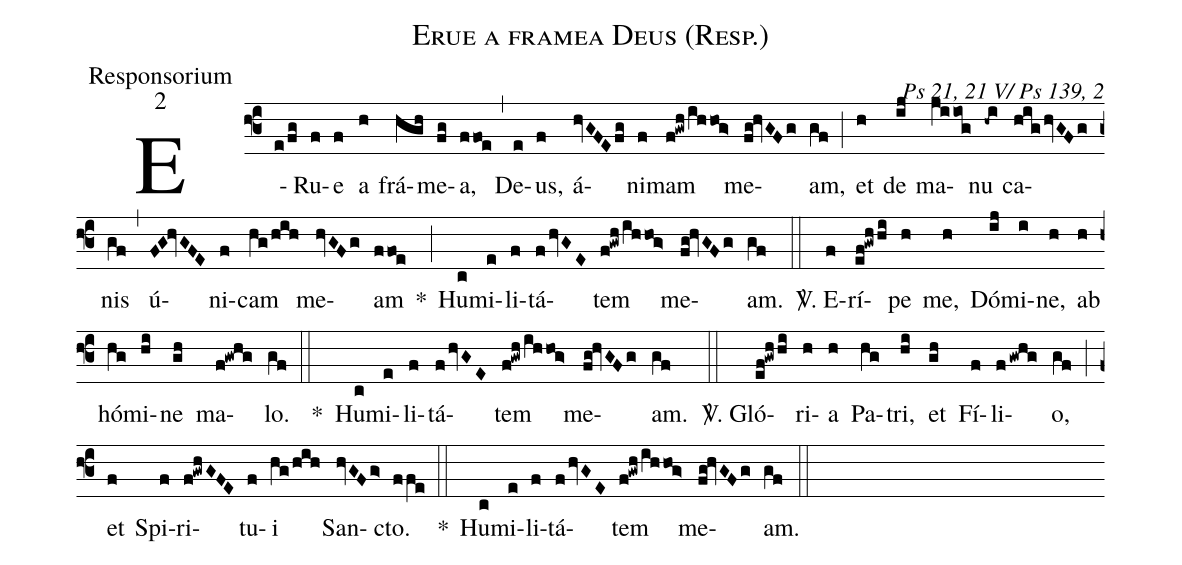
name:Erue a framea Deus (Resp.);
office-part:Responsorium;
mode:2;
commentary:Ps 21, 21 V/ Ps 139, 2;
%%
(f3)E(e/fg)Ru(f)e(f) a(h) frá(hgh)me(fg)a,(ffoe) (,) De(e)us,(f) á(hvGFEfg)ni(f)mam(f!gwh/ihhog>) me(fg!hvGFg)am,(gf) (;) et(h) de(ij) ma(jiiog)nu(-hi) ca(hig/hvGFg)nis(gf) (,) ú(FG!hvGFE)ni(f)cam(hg/hih) me(hvGFg)am(ffoe) *(;) Hu(c)mi(e)li(f)tá(f/hvGE)tem(f!gwh/ihhog>) me(fg!hvGFg)am.(gf) (::)

<sp>V/</sp>. E(f)rí(ef!gwhhi)pe(h) me,(h) Dó(ij)mi(i)ne,(h) ab(h) hó(hg)mi(hi)ne(gh) ma(f!gwhg)lo.(gf) (::)
*() Hu(c)mi(e)li(f)tá(f/hvGE)tem(f!gwh/ihhog>) me(fg!hvGFg)am.(gf) (::)

<sp>V/</sp>. Gló(ef!gwh/hi)ri(h)a(h) Pa(hg)tri,(hi) et(gh) Fí(f)li(fgwhg)o,(gf) (;)et(f) Spi(f)ri(f!gwhG!FE)tu(f)i(hg/hih) San(hvGFg>)cto.(ffe) (::)
*() Hu(c)mi(e)li(f)tá(f/hvGE)tem(f!gwh/ihhog>) me(fg!hvGFg)am.(gf) (::)
